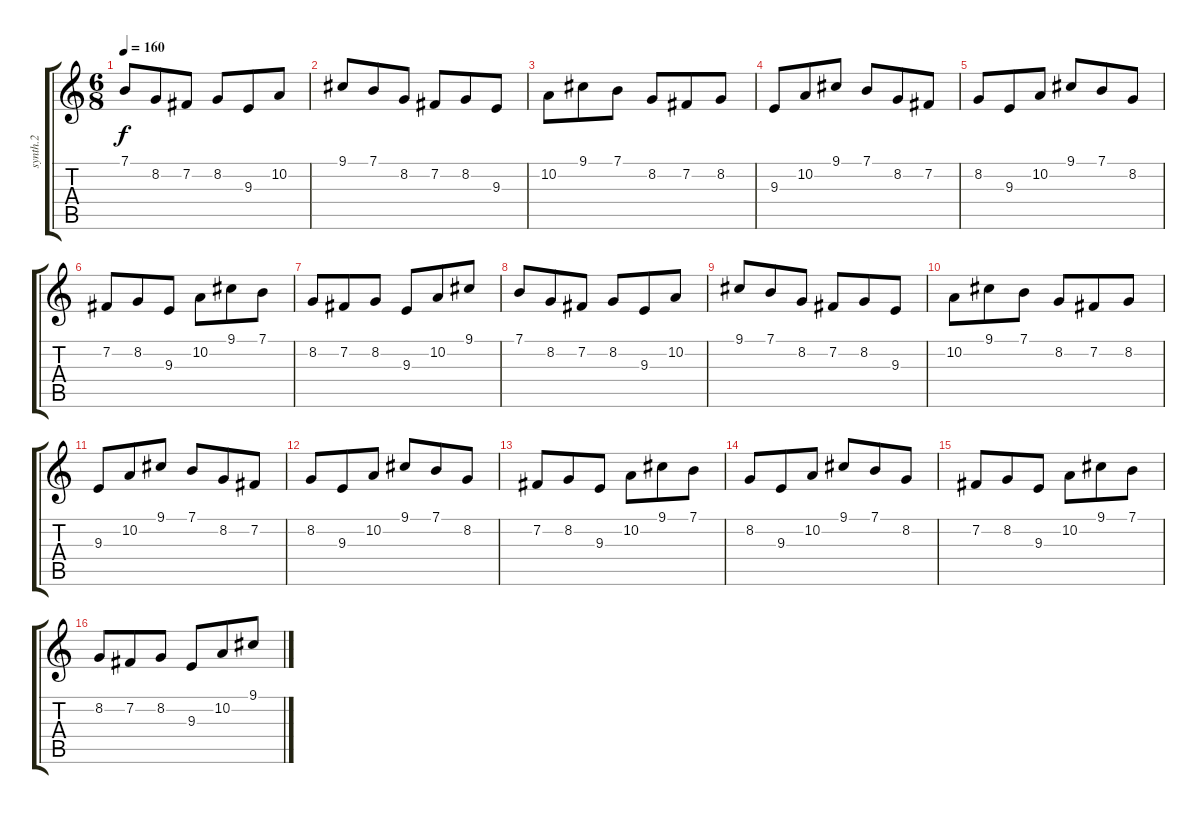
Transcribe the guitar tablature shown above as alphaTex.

\track ("synth.2" "synth.2") {instrument musicbox}
\staff {score tabs}
\tuning (E4 B3 G3 D3 A2 E2) {hide}
\ts (6 8)
\tempo 160
\clef g2
\ks c
7.1.8{dy f} 8.2.8 7.2.8 8.2.8 9.3.8 10.2.8 |
9.1.8 7.1.8 8.2.8 7.2.8 8.2.8 9.3.8 |
10.2.8 9.1.8 7.1.8 8.2.8 7.2.8 8.2.8 |
9.3.8 10.2.8 9.1.8 7.1.8 8.2.8 7.2.8 |
8.2.8 9.3.8 10.2.8 9.1.8 7.1.8 8.2.8 |
7.2.8 8.2.8 9.3.8 10.2.8 9.1.8 7.1.8 |
8.2.8 7.2.8 8.2.8 9.3.8 10.2.8 9.1.8 |
7.1.8 8.2.8 7.2.8 8.2.8 9.3.8 10.2.8 |
9.1.8 7.1.8 8.2.8 7.2.8 8.2.8 9.3.8 |
10.2.8 9.1.8 7.1.8 8.2.8 7.2.8 8.2.8 |
9.3.8 10.2.8 9.1.8 7.1.8 8.2.8 7.2.8 |
8.2.8 9.3.8 10.2.8 9.1.8 7.1.8 8.2.8 |
7.2.8 8.2.8 9.3.8 10.2.8 9.1.8 7.1.8 |
8.2.8 9.3.8 10.2.8 9.1.8 7.1.8 8.2.8 |
7.2.8 8.2.8 9.3.8 10.2.8 9.1.8 7.1.8 |
8.2.8 7.2.8 8.2.8 9.3.8 10.2.8 9.1.8
